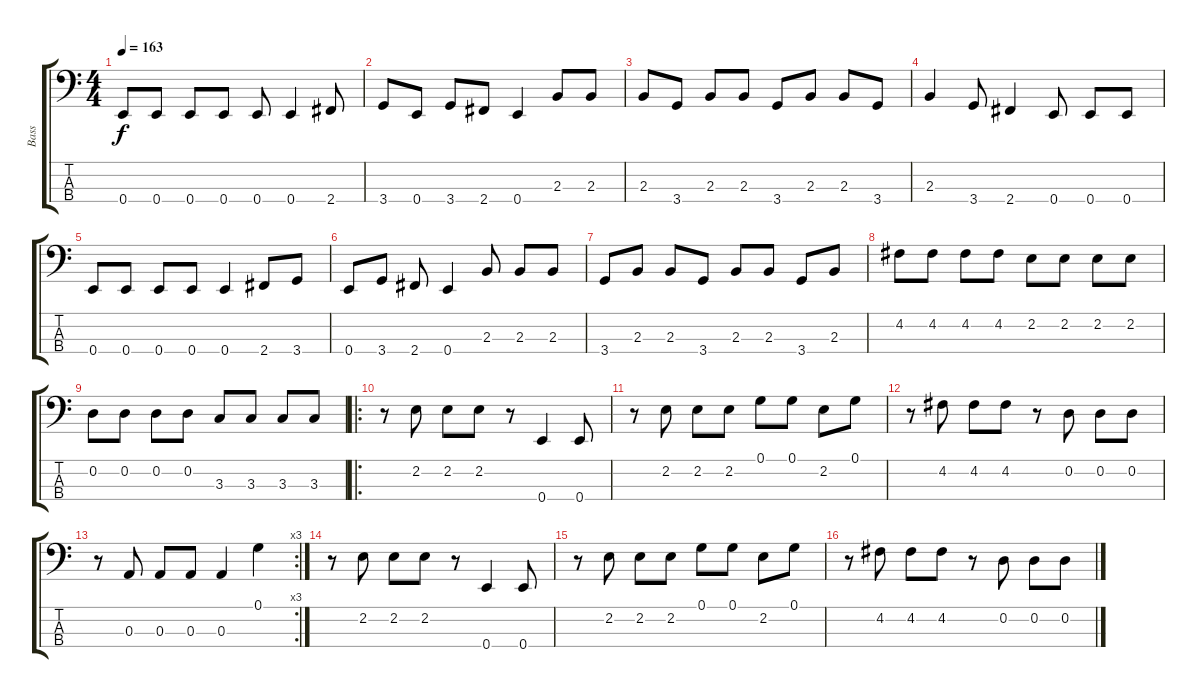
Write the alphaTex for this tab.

\track ("Bass" "Bass") {instrument electricbassfinger}
\staff {score tabs}
\tuning (G2 D2 A1 E1) {hide}
\ts (4 4)
\tempo 163
\clef f4
\ks c
0.4.8{dy f} 0.4.8 0.4.8 0.4.8 0.4.8 0.4.4 2.4.8 |
3.4.8 0.4.8 3.4.8 2.4.8 0.4.4 2.3.8 2.3.8 |
2.3.8 3.4.8 2.3.8 2.3.8 3.4.8 2.3.8 2.3.8 3.4.8 |
2.3.4 3.4.8 2.4.4 0.4.8 0.4.8 0.4.8 |
0.4.8 0.4.8 0.4.8 0.4.8 0.4.4 2.4.8 3.4.8 |
0.4.8 3.4.8 2.4.8 0.4.4 2.3.8 2.3.8 2.3.8 |
3.4.8 2.3.8 2.3.8 3.4.8 2.3.8 2.3.8 3.4.8 2.3.8 |
4.2.8 4.2.8 4.2.8 4.2.8 2.2.8 2.2.8 2.2.8 2.2.8 |
0.2.8 0.2.8 0.2.8 0.2.8 3.3.8 3.3.8 3.3.8 3.3.8 |
\ro
r.8 2.2.8 2.2.8 2.2.8 r.8 0.4.4 0.4.8 |
r.8 2.2.8 2.2.8 2.2.8 0.1.8 0.1.8 2.2.8 0.1.8 |
r.8 4.2.8 4.2.8 4.2.8 r.8 0.2.8 0.2.8 0.2.8 |
\rc 3
r.8 0.3.8 0.3.8 0.3.8 0.3.4 0.1.4 |
r.8 2.2.8 2.2.8 2.2.8 r.8 0.4.4 0.4.8 |
r.8 2.2.8 2.2.8 2.2.8 0.1.8 0.1.8 2.2.8 0.1.8 |
r.8 4.2.8 4.2.8 4.2.8 r.8 0.2.8 0.2.8 0.2.8
